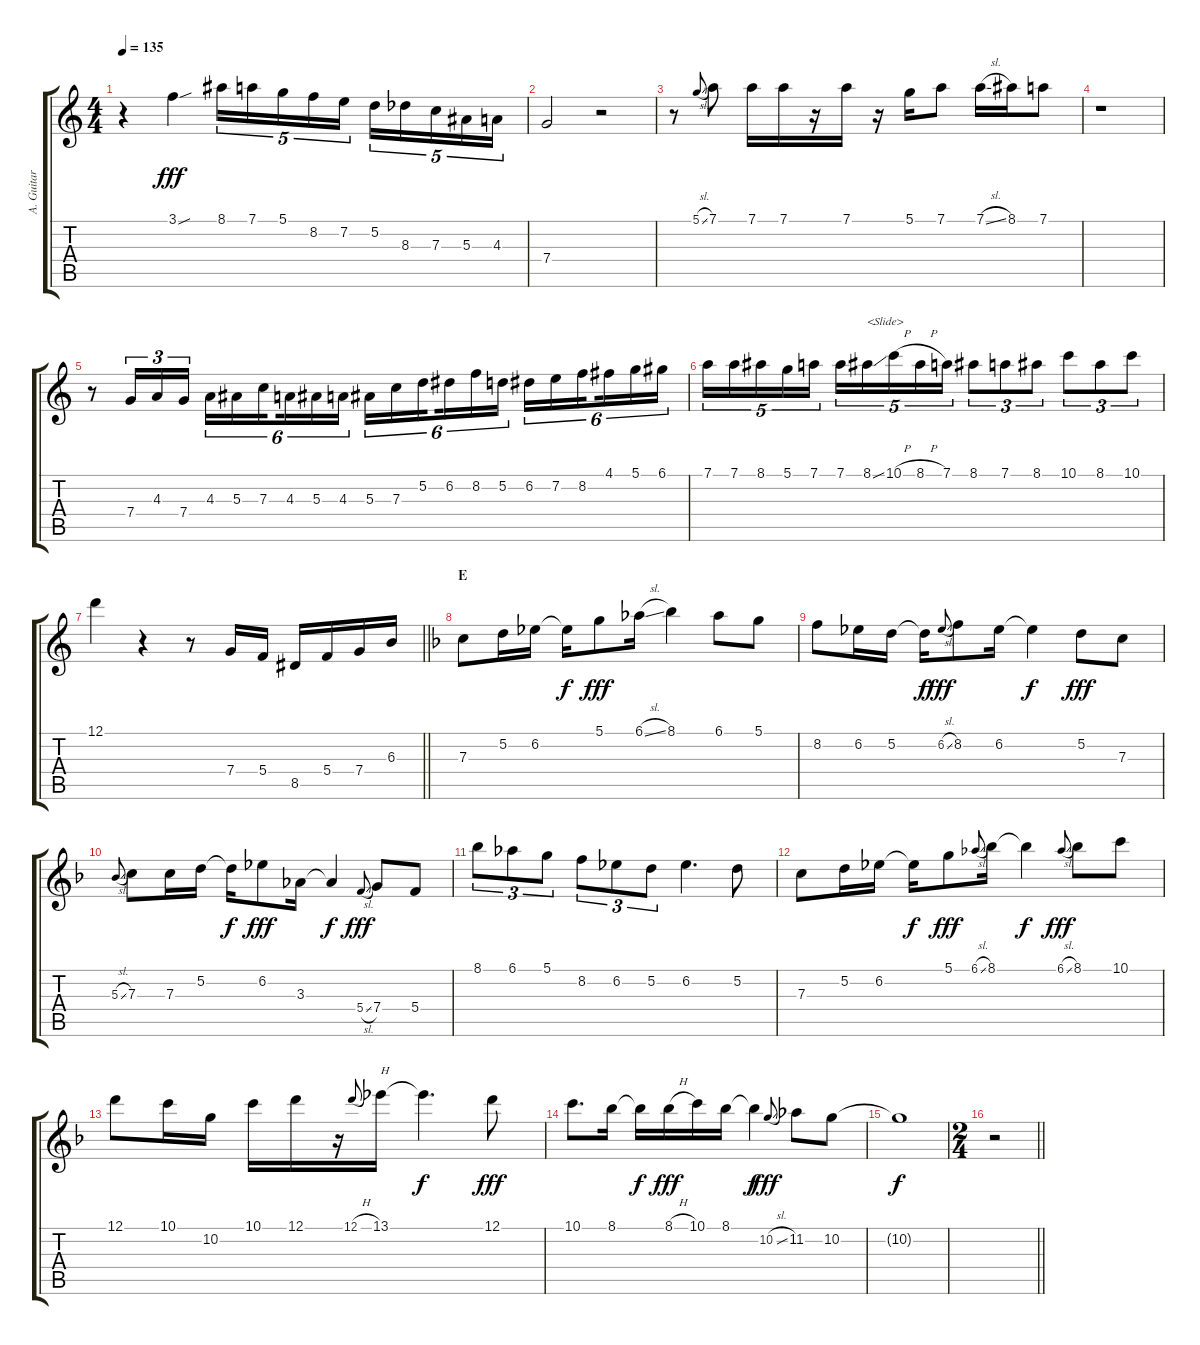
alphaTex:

\track ("A. Guitar I" "A. Guitar ") {instrument acousticguitarsteel}
\staff {score tabs}
\tuning (D4 A3 F3 C3 G2 D2) {hide}
\ts (4 4)
\tempo 135
\clef g2
\ks c
r.4{dy fff} 3.1{sou}.4 8.1.16{tu (5 4)} 7.1.16{tu (5 4)} 5.1.16{tu (5 4)} 8.2.16{tu (5 4)} 7.2.16{tu (5 4)} 5.2.16{tu (5 4)} 8.3{acc b}.16{tu (5 4)} 7.3.16{tu (5 4)} 5.3.16{tu (5 4)} 4.3.16{tu (5 4)} |
7.4.2 r.2 |
r.8 5.1{sl}.8{gr onbeat} 7.1.8 7.1.16 7.1.16 r.16 7.1.16 r.16 5.1.16 7.1.8 7.1{sl}.16 8.1.16 7.1.8 |
r.1 |
r.8 7.4.16{tu (3 2)} 4.3.16{tu (3 2)} 7.4.16{tu (3 2)} 4.3.16{tu (6 4)} 5.3.16{tu (6 4)} 7.3.16{tu (6 4) beam splitsecondary} 4.3.16{tu (6 4)} 5.3.16{tu (6 4)} 4.3.16{tu (6 4)} 5.3.16{tu (6 4)} 7.3.16{tu (6 4)} 5.2.16{tu (6 4) beam splitsecondary} 6.2.16{tu (6 4)} 8.2.16{tu (6 4)} 5.2.16{tu (6 4)} 6.2.16{tu (6 4)} 7.2.16{tu (6 4)} 8.2.16{tu (6 4) beam splitsecondary} 4.1.16{tu (6 4)} 5.1.16{tu (6 4)} 6.1.16{tu (6 4)} |
7.1.16{tu (5 4)} 7.1.16{tu (5 4)} 8.1.16{tu (5 4)} 5.1.16{tu (5 4)} 7.1.16{tu (5 4)} 7.1.16{tu (5 4)} 8.1{ss}.16{tu (5 4) txt "<Slide>"} 10.1{h}.16{tu (5 4)} 8.1{h}.16{tu (5 4)} 7.1.16{tu (5 4)} 8.1.8{tu (3 2)} 7.1.8{tu (3 2)} 8.1.8{tu (3 2)} 10.1.8{tu (3 2)} 8.1.8{tu (3 2)} 10.1.8{tu (3 2)} |
\barLineRight lightlight
12.1.4 r.4 r.8 7.4.16 5.4.16 8.5.16 5.4.16 7.4.16 6.3.16 |
\section ("" "E")
\ks f
7.3.8 5.2.16 6.2.16 6.2{t}.16{dy f} 5.1.8{dy fff} 6.1{sl}.16 8.1.4 6.1.8 5.1.8 |
8.2.8 6.2.16 5.2.16 5.2{t}.16{dy f} 6.2{sl}.8{gr onbeat dy fff} 8.2.8 6.2.16 6.2{t}.4{dy f} 5.2.8{dy fff} 7.3.8 |
5.3{sl}.8{gr onbeat} 7.3.8 7.3.16 5.2.16 5.2{t}.16{dy f} 6.2.8{dy fff} 3.3.16 3.3{t}.4{dy f} 5.4{sl}.8{gr onbeat dy fff} 7.4.8 5.4.8 |
8.1.8{tu (3 2)} 6.1.8{tu (3 2)} 5.1.8{tu (3 2)} 8.2.8{tu (3 2)} 6.2.8{tu (3 2)} 5.2.8{tu (3 2)} 6.2.4{d} 5.2.8 |
7.3.8 5.2.16 6.2.16 6.2{t}.16{dy f} 5.1.8{dy fff} 6.1{sl}.8{gr onbeat} 8.1.16 8.1{t}.4{dy f} 6.1{sl}.8{gr onbeat dy fff} 8.1.8 10.1.8 |
12.1.8 10.1.16 10.2.16 10.1.16 12.1.16 r.16 12.1{h}.8{gr onbeat} 13.1.16{txt "H"} 13.1{t}.4{d dy f} 12.1.8{dy fff} |
10.1.8{d} 8.1.16 8.1{t}.16{dy f} 8.1{h}.16{dy fff} 10.1.16 8.1.16 8.1{t}.4{dy f} 10.2{sl}.8{gr onbeat dy fff} 11.2.8 10.2.8 |
10.2{t}.1{dy f} |
\ts (2 4)
\barLineRight lightlight
r.2
